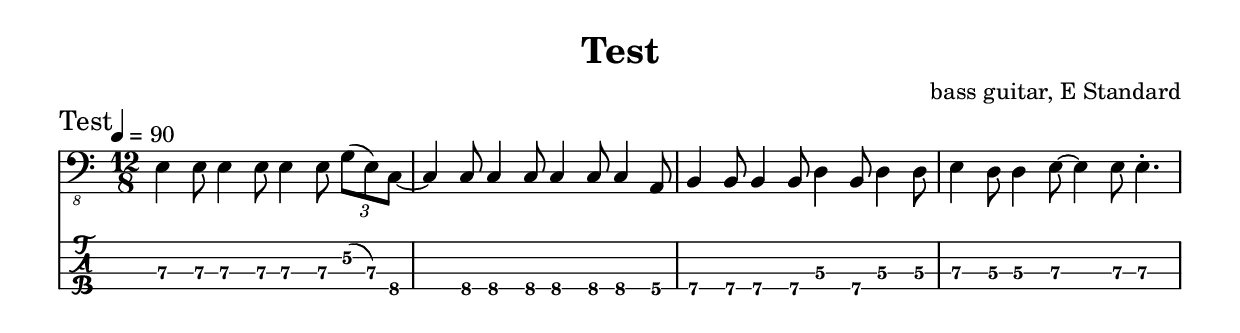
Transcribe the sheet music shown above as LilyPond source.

\version "2.24.3"
\language "english"

\header {
  title    = "Test"
  arranger = "bass guitar, E Standard"
}

tuning = #bass-tuning
xtempo = 90

% zaa = \relative c, { e8.\2[e16\2] e8.\2[e16\2] e8.\2[e16\2] \tuplet 3/2 { g8\2(e\2) c\3 } } % 222222 523
% zab = \relative c, { c8.\3[c16\3] c8.\3[c16\3] c8.\3[c16\3] c8.\3[a16\3] } % 33333330
% zac = \relative c, { b8.\3[b16\3] b8.\3[b16\3] d8.\2[b16\3] d8.\2[d16\2] } % 22220200
% zad = \relative c, { e8.\2[d16\2] d8.\2[e16\2] ~ e8.\2[e16\2] e4\2\staccato }
% zbm = \relative c, { e4\3 e\3 e8\3 e\3 e\3 e\3 } % 
% zbp = \relative c, { e8\4[d\3] d\3[d\3] ~ d\3[d\3] \tuplet 3/2 { d8\3 b\4 a\3 } } % 75555 570
% zbn = \relative c, { b4\4 \tuplet 3/2 { d8\3 b\4 a\3 } g'8\2[fs\2] d\3[e\3] } % 7 070 4507
% zbx = \relative c, { e8\3[d\3] e\3[e\3] ~ e\3[e\3] } % 75777
% zbr = \relative c, { \zbx \tuplet 3/2 { e8\3(d\2) a\3 } } % 700
zak = \relative c, {
  e4\3 e8\3 e4\3 e8\3 e4\3 e8\3
  \tuplet 3/3 {g8\2(e\3) c\4}
} % 777777 078
zah = \relative c, {c4\4 c8\4 c4\4 c8\4 c4\4 c8\4 c4\4 a8\4} % 88888885
zai = \relative c, {b4\4 b8\4 b4\4 b8\4 d4\3 b8\4 d4\3 d8\3} % 77775755
zao = \relative c, {e4\3 d8\3 d4\3 e8\3 ~ e4\3 e8\3 e4.\3\staccato} % 755777

music = {
  \tempo 4 = \xtempo
  \section
  \sectionLabel "Test"
  %\zaa ~ \zab | \zac | \zad |
  %\repeat volta 4 { \zbm ~ \zbp | \zbn ~ \zbr | }
  \zak ~ \zah | \zai | \zao | \break
}

\score {
  <<
    \new Staff {
      \clef "bass_8"
      \key c \major
      \time 12/8
      \music
    }
    \new TabStaff {
      \set Staff.stringTunings = \tuning
      \music
    }
  >>
  \layout {
    \context {
      \Voice
      \omit StringNumber
    }
    indent = 0.0
  }
}
\score {
  \unfoldRepeats
  \music
  \midi {
    \set Staff.midiInstrument = "electric bass (finger)"
  }
}
